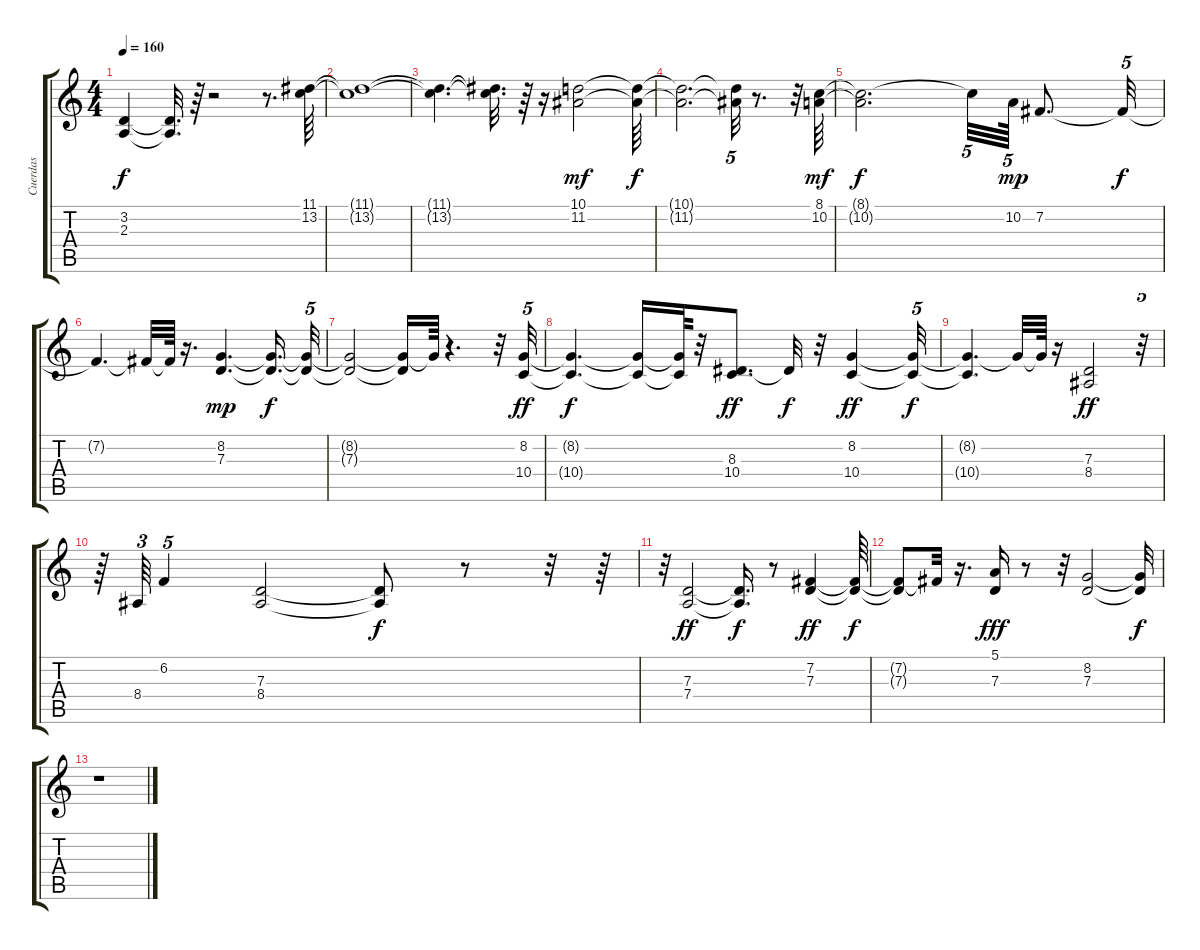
\track ("Cuerdas" "Cuerdas") {instrument synthstrings2}
\staff {score tabs}
\tuning (E4 B3 G3 D3 A2 E2) {hide}
\ts (4 4)
\tempo 160
\clef g2
\ks c
(3.2{t} 2.3{t}).4{dy f} (3.2{t} 2.3{t}).32{d} r.64 r.2 r.8{d} (11.1 13.2).64 |
(11.1{t} 13.2{t}).1 |
(11.1{t} 13.2{t}).4{d} (11.1{t} 13.2{t}).32{d} r.64 r.16 (10.1 11.2).2{dy mf} (10.1{t} 11.2{t}).64{dy f} |
(10.1{t} 11.2{t}).2{d} (10.1{t} 11.2{t}).32{tu (5 4)} r.8{d} r.32 (8.1 10.2).64{dy mf} |
(8.1{t} 10.2{t}).2{d dy f} 8.1{t}.32{tu (5 4)} 10.2.64{tu (5 4) dy mp} 7.2.8{d} 7.2{t}.32{tu (5 4) dy f} |
7.2{t}.4{d} 7.2{t}.32 7.2{t}.64 r.16{d} (8.2 7.3).4{d dy mp} (8.2{t} 7.3{t}).16{d dy f} (8.2{t} 7.3{t}).32{tu (5 4)} |
(8.2{t} 7.3{t}).2 (8.2{t} 7.3{t}).16 8.2{t}.64 r.4{d} r.32 (8.2 10.4).32{tu (5 4) dy ff} |
(8.2{t} 10.4{t}).4{d dy f} (8.2{t} 10.4{t}).16 (8.2{t} 10.4{t}).64 r.32 (8.3 10.4).8{d dy ff} 8.3{t}.32{dy f} r.32 (8.2 10.4).4{dy ff} (8.2{t} 10.4{t}).32{tu (5 4) dy f} |
(8.2{t} 10.4{t}).4{d} 8.2{t}.32 8.2{t}.64 r.16 (7.3 8.4).2{dy ff} r.32{tu (5 4)} |
r.64 8.4.64{tu (3 2)} 6.2.4{tu (5 4)} (7.3 8.4).2 (7.3{t} 8.4{t}).8{dy f} r.8 r.32 r.64 |
r.32 (7.3 7.4).2{dy ff} (7.3{t} 7.4{t}).16{d dy f} r.8 (7.2 7.3).4{dy ff} (7.2{t} 7.3{t}).64{dy f} |
(7.2{t} 7.3{t}).8 7.2{t}.32 r.16{d} (5.1 7.3).16{dy fff} r.8 r.32 (8.2 7.3).2 (8.2{t} 7.3{t}).32{dy f} |
r.1
